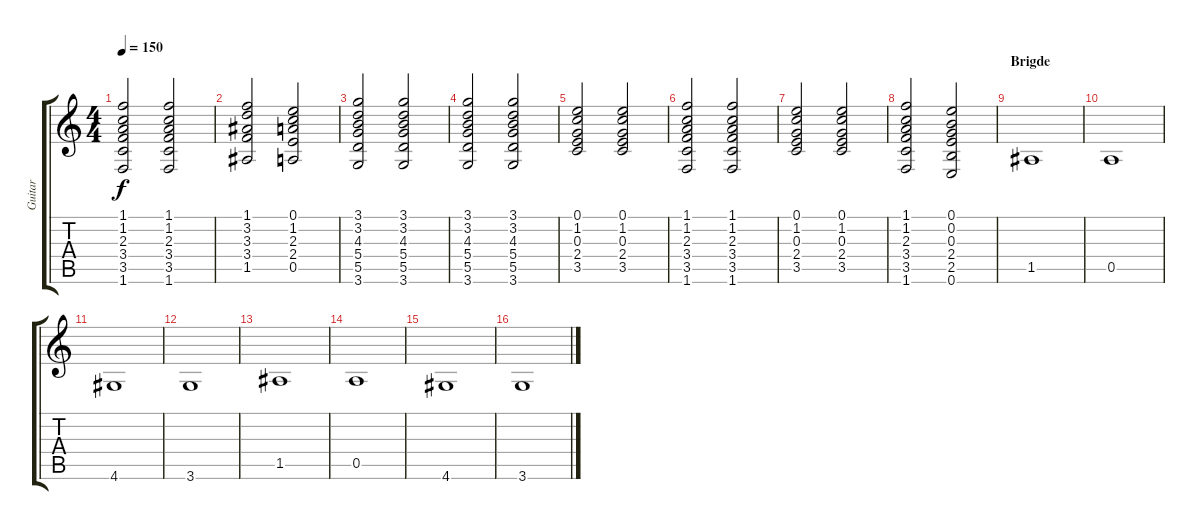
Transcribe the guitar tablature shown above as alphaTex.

\track ("Guitar" "Guitar") {instrument electricguitarjazz}
\staff {score tabs}
\tuning (E4 B3 G3 D3 A2 E2) {hide}
\ts (4 4)
\tempo 150
\clef g2
\ks c
(1.1 1.2 2.3 3.4 3.5 1.6).2{dy f} (1.1 1.2 2.3 3.4 3.5 1.6).2 |
(1.1 3.2 3.3 3.4 1.5).2 (0.1 1.2 2.3 2.4 0.5).2 |
(3.1 3.2 4.3 5.4 5.5 3.6).2 (3.1 3.2 4.3 5.4 5.5 3.6).2 |
(3.1 3.2 4.3 5.4 5.5 3.6).2 (3.1 3.2 4.3 5.4 5.5 3.6).2 |
(0.1 1.2 0.3 2.4 3.5).2 (0.1 1.2 0.3 2.4 3.5).2 |
(1.1 1.2 2.3 3.4 3.5 1.6).2 (1.1 1.2 2.3 3.4 3.5 1.6).2 |
(0.1 1.2 0.3 2.4 3.5).2 (0.1 1.2 0.3 2.4 3.5).2 |
(1.1 1.2 2.3 3.4 3.5 1.6).2 (0.1 0.2 0.3 2.4 2.5 0.6).2 |
\section ("" "Brigde")
1.5.1{volume 16 instrument overdrivenguitar} |
0.5.1 |
4.6.1 |
3.6.1 |
1.5.1{volume 16 instrument overdrivenguitar} |
0.5.1 |
4.6.1 |
3.6.1
